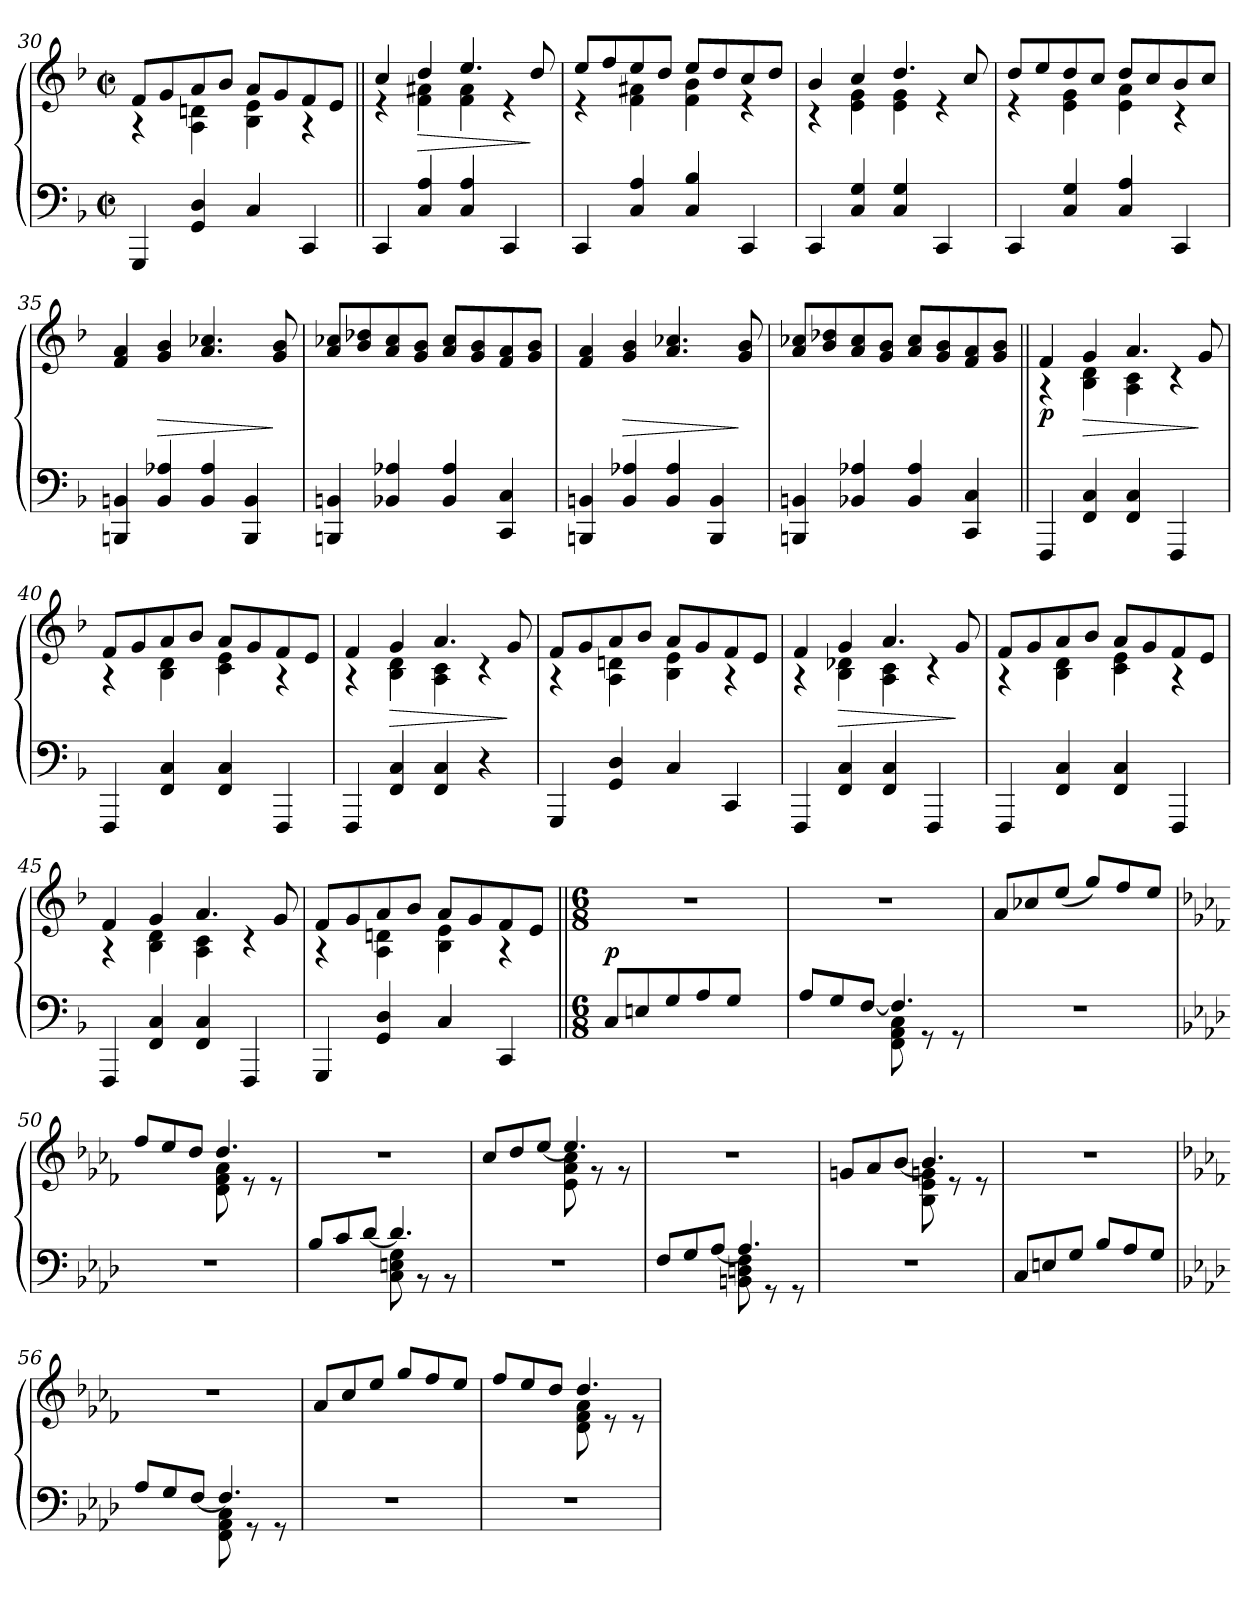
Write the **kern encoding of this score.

**kern	**kern	**dynam
*part1	*part1	*part1
*staff2	*staff1	*staff1/2
!!LO:PB:g=z
*clefF4	*clefG3	*
*k[b-]	*k[b-]	*
*M2/2	*M2/2	*
*met(c|)	*met(c|)	*
=30	=30	=30
*	*^	*
4GGG/	8d/L	4rE	.
.	8e/	.	.
4GG/ 4D/	8f/	4F\ 4Bn\	.
.	8g/J	.	.
4C/	8f/L	4G\ 4c\	.
.	8e/	.	.
4CC/	8d/	4rE	.
.	8c/J	.	.
=31||	=31||	=31||	=31||
4CC/	4a/	4rB	.
!	!	!	!LO:HP:b
4C/ 4A/	4b-/	4d\ 4f#X\	>
4C/ 4A/	4.cc/	4d\ 4f#\	.
4CC/	.	4rc	.
.	8b-/	.	]
=32	=32	=32	=32
4CC/	8cc/L	4rc	.
.	8dd/	.	.
4C/ 4A/	8cc/	4d\ 4f#X\	.
.	8b-/J	.	.
4C/ 4B-/	8cc/L	4d\ 4g\	.
.	8b-/	.	.
4CC/	8a/	4rB	.
.	8b-/J	.	.
=33	=33	=33	=33
4CC/	4g/	4rA	.
4C/ 4G/	4a/	4c\ 4e\	.
4C/ 4G/	4.b-/	4c\ 4e\	.
4CC/	.	4rc	.
.	8a/	.	.
=34	=34	=34	=34
4CC/	8b-/L	4rc	.
.	8cc/	.	.
4C/ 4G/	8b-/	4c\ 4e\	.
.	8a/J	.	.
4C/ 4A/	8b-/L	4c\ 4f\	.
.	8a/	.	.
4CC/	8g/	4rA	.
.	8a/J	.	.
*	*v	*v	*
!!LO:LB:g=z
=35	=35	=35
4BBBn/ 4BBn/	4d/ 4f/	.
!	!	!LO:HP:b
4BB/ 4A-X/	4e/ 4g/	>
4BB/ 4A-/	4.f/ 4.a-X/	.
4BBB/ 4BB/	.	.
.	8e/ 8g/	]
=36	=36	=36
4BBBn/ 4BBn/	8f/ 8a-X/L	.
.	8g/ 8b-X/	.
4BB-/ 4A-X/	8f/ 8a-/	.
.	8e/ 8g/J	.
4BB-/ 4A-/	8f/ 8a-/L	.
.	8e/ 8g/	.
4CC/ 4C/	8d/ 8f/	.
.	8e/ 8g/J	.
=37	=37	=37
4BBBn/ 4BBn/	4d/ 4f/	.
!	!	!LO:HP:b
4BB/ 4A-X/	4e/ 4g/	>
4BB/ 4A-/	4.f/ 4.a-X/	.
4BBB/ 4BB/	.	.
.	8e/ 8g/	]
=38	=38	=38
4BBBn/ 4BBn/	8f/ 8a-X/L	.
.	8g/ 8b-X/	.
4BB-/ 4A-X/	8f/ 8a-/	.
.	8e/ 8g/J	.
4BB-/ 4A-/	8f/ 8a-/L	.
.	8e/ 8g/	.
4CC/ 4C/	8d/ 8f/	.
.	8e/ 8g/J	.
=39||	=39||	=39||
*	*^	*
!	!	!	!LO:DY:b
4FFF/	4d/	4rE	p
!	!	!	!LO:HP:b
4FF/ 4C/	4e/	4G\ 4B-\	>
4FF/ 4C/	4.f/	4F\ 4A\	.
4FFF/	.	4rG	.
.	8e/	.	]
!!LO:LB:g=z	!!
=40	=40	=40	=40
4FFF/	8d/L	4rE	.
.	8e/	.	.
4FF/ 4C/	8f/	4G\ 4B-\	.
.	8g/J	.	.
4FF/ 4C/	8f/L	4A\ 4c\	.
.	8e/	.	.
4FFF/	8d/	4rE	.
.	8c/J	.	.
=41	=41	=41	=41
4FFF/	4d/	4rE	.
!	!	!	!LO:HP:b
4FF/ 4C/	4e/	4G\ 4B-\	>
4FF/ 4C/	4.f/	4F\ 4A\	.
4r	.	4rG	.
.	8e/	.	]
=42	=42	=42	=42
4GGG/	8d/L	4rE	.
.	8e/	.	.
4GG/ 4D/	8f/	4F\ 4Bn\	.
.	8g/J	.	.
4C/	8f/L	4G\ 4c\	.
.	8e/	.	.
4CC/	8d/	4rE	.
.	8c/J	.	.
=43	=43	=43	=43
4FFF/	4d/	4rE	.
!	!	!	!LO:HP:b
4FF/ 4C/	4e/	4G\ 4B-X\	>
4FF/ 4C/	4.f/	4F\ 4A\	.
4FFF/	.	4rG	.
.	8e/	.	]
=44	=44	=44	=44
4FFF/	8d/L	4rE	.
.	8e/	.	.
4FF/ 4C/	8f/	4G\ 4B-\	.
.	8g/J	.	.
4FF/ 4C/	8f/L	4A\ 4c\	.
.	8e/	.	.
4FFF/	8d/	4rE	.
.	8c/J	.	.
!!LO:LB:g=z	!!
=45	=45	=45	=45
4FFF/	4d/	4rE	.
4FF/ 4C/	4e/	4G\ 4B-\	.
4FF/ 4C/	4.f/	4F\ 4A\	.
4FFF/	.	4rG	.
.	8e/	.	.
=46	=46	=46	=46
4GGG/	8d/L	4rE	.
.	8e/	.	.
4GG/ 4D/	8f/	4F\ 4Bn\	.
.	8g/J	.	.
4C/	8f/L	4G\ 4c\	.
.	8e/	.	.
4CC/	8d/	4rE	.
.	8c/J	.	.
*	*v	*v	*
=47||	=47||	=47||
*M6/8	*M6/8	*
!	!	!LO:DY:a=2
8C/L	2.r	p
8En/	.	.
8G/J	.	.
8A/	.	.
8G/J	.	.
8ryy	.	.
=48	=48	=48
*^	*	*
8A/L	4.ryy	2.r	.
8G/	.	.	.
[>8F/J	.	.	.
4.F/]	8FF\ 8AA\ 8C\	.	.
.	8rGG	.	.
.	8rGG	.	.
*v	*v	*	*
=49	=49	=49
2.r	8f/L	.
.	8a-X/	.
.	(>8cc/J	.
.	8ee/L)	.
.	8dd/	.
.	8cc/J	.
!!LO:LB:g=z
=50	=50	=50
*k[b-e-a-d-]	*k[b-e-a-d-]	*
*	*^	*
2.r	8dd-/L	4.ryy	.
.	8cc/	.	.
.	8b-/J	.	.
.	4.b-/	8B-\ 8d-\ 8f\	.
.	.	8rc	.
.	.	8rc	.
*	*v	*v	*
=51	=51	=51
*^	*	*
8B-/L	4.ryy	2.r	.
8c/	.	.	.
[>8d-/J	.	.	.
4.d-/]	8C\ 8En\ 8G\	.	.
.	8r	.	.
.	8r	.	.
*v	*v	*	*
=52	=52	=52
*	*^	*
2.r	8a-/L	4.ryy	.
.	8b-/	.	.
.	[>8cc/J	.	.
.	4.cc/]	8c\ 8f\ 8a-\	.
.	.	8re	.
.	.	8re	.
*	*v	*v	*
=53	=53	=53
*^	*	*
8F/L	4.ryy	2.r	.
8G/	.	.	.
[>8A-/J	.	.	.
4.A-/]	8BBn\ 8Dn\ 8F\	.	.
.	8rGG	.	.
.	8rGG	.	.
*v	*v	*	*
=54	=54	=54
*	*^	*
2.r	8en/L	4.ryy	.
.	8f/	.	.
.	[>8g/J	.	.
.	4.g/]	8G\ 8c\ 8en\	.
.	.	8rB	.
.	.	8rB	.
*	*v	*v	*
=55	=55	=55
8C/L	2.r	.
8En/	.	.
8G/J	.	.
8B-/L	.	.
8A-/	.	.
8G/J	.	.
!!LO:PB:g=z
=56	=56	=56
*k[b-e-a-d-]	*k[b-e-a-d-]	*
*^	*	*
8A-/L	4.ryy	2.r	.
8G/	.	.	.
[>8F/J	.	.	.
4.F/]	8FF\ 8AA-\ 8C\	.	.
.	8rGG	.	.
.	8rGG	.	.
*v	*v	*	*
=57	=57	=57
2.r	8f/L	.
.	8a-/	.
.	8cc/J	.
.	8ee-/L	.
.	8dd-/	.
.	8cc/J	.
=58	=58	=58
*	*^	*
2.r	8dd-/L	4.ryy	.
.	8cc/	.	.
.	8b-/J	.	.
.	4.b-/	8B-\ 8d-\ 8f\	.
.	.	8rc	.
.	.	8rc	.
*	*v	*v	*
=	=	=
*-	*-	*-
